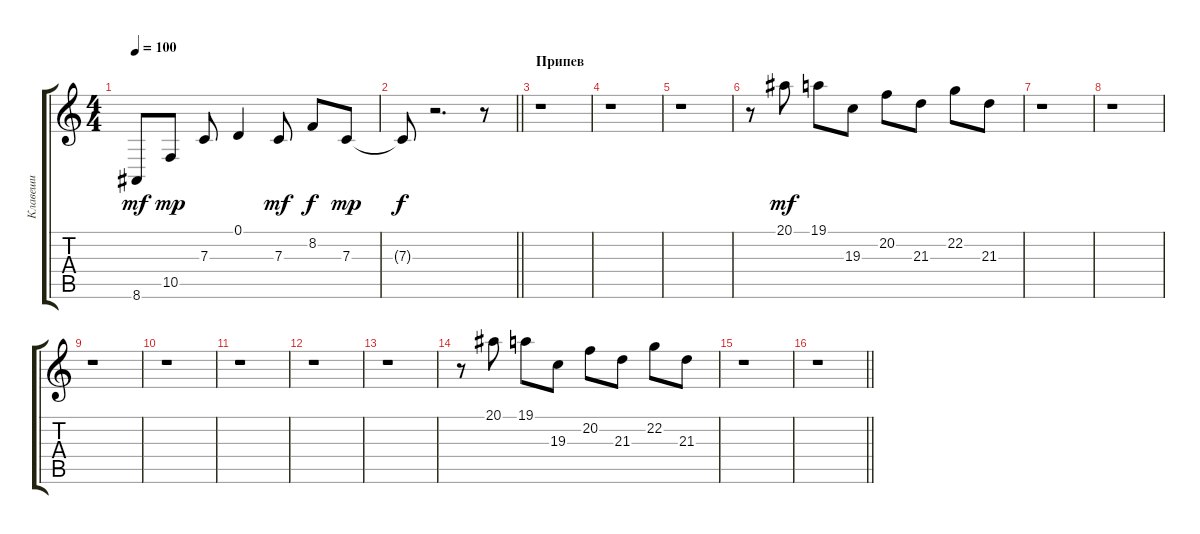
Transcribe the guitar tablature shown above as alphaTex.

\track ("Клавеши" "Клавеши") {instrument acousticgrandpiano}
\staff {score tabs}
\tuning (D4 A3 F3 C3 G2 D2) {hide}
\ts (4 4)
\tempo 100
\clef g2
\ks c
8.6.8{dy mf} 10.5.8{dy mp} 7.3.8 0.1.4 7.3.8{dy mf} 8.2.8{dy f} 7.3.8{dy mp} |
\barLineRight lightlight
7.3{t}.8{dy f} r.2{d} r.8 |
\section ("" "Припев")
r.1 |
r.1 |
r.1 |
r.8 20.1.8{dy mf} 19.1.8 19.3.8 20.2.8 21.3.8 22.2.8 21.3.8 |
r.1 |
r.1 |
r.1 |
r.1 |
r.1 |
r.1 |
r.1 |
r.8 20.1.8 19.1.8 19.3.8 20.2.8 21.3.8 22.2.8 21.3.8 |
r.1 |
\barLineRight lightlight
r.1
